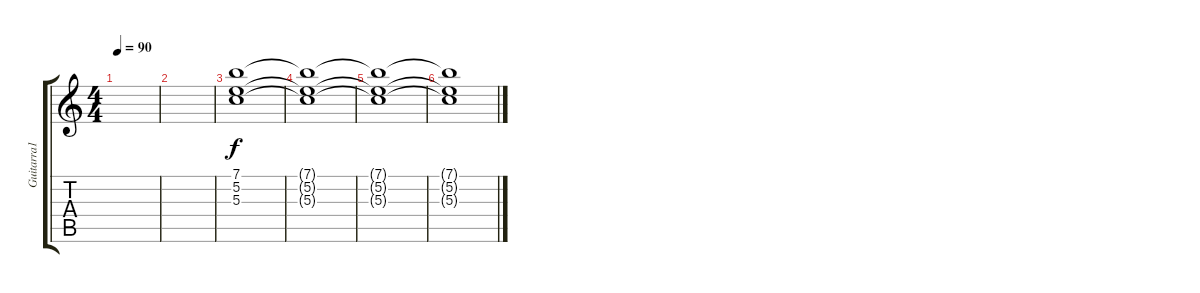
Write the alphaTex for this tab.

\track ("Guitarra1" "Guitarra1") {instrument overdrivenguitar}
\staff {score tabs}
\tuning (E4 B3 G3 D3 A2 E2) {hide}
\ts (4 4)
\tempo 90
\clef g2
\ks c
|
|
(7.1 5.2 5.3).1{volume 0} |
(7.1{t} 5.2{t} 5.3{t}).1 |
(7.1{t} 5.2{t} 5.3{t}).1 |
(7.1{t} 5.2{t} 5.3{t}).1
